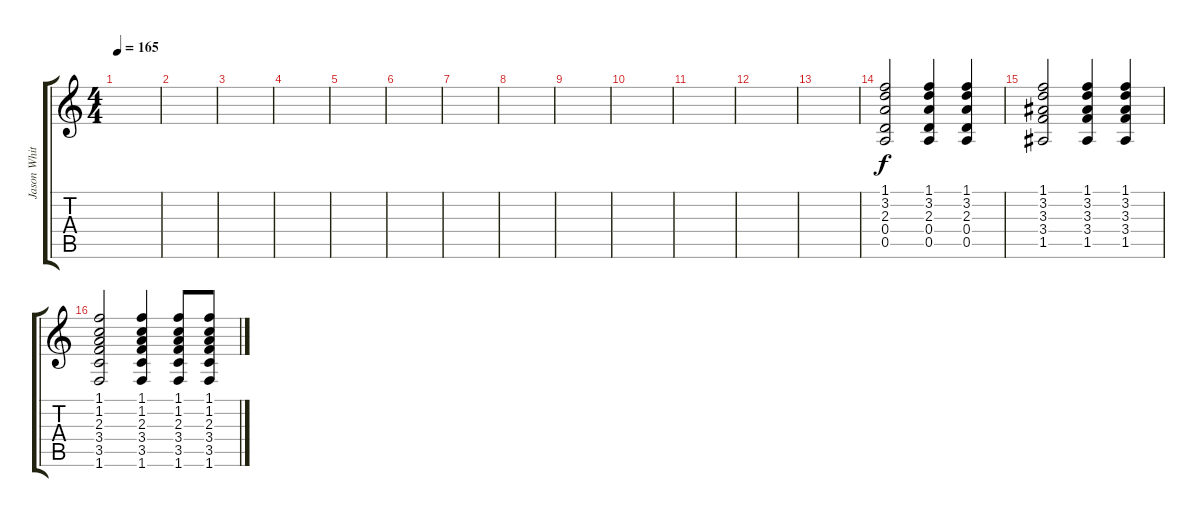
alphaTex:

\track ("Jason White - Guitar" "Jason Whit") {instrument acousticguitarsteel}
\staff {score tabs}
\tuning (E4 B3 G3 D3 A2 E2) {hide}
\ts (4 4)
\tempo 165
\clef g2
\ks c
|
|
|
|
|
|
|
|
|
|
|
|
|
(1.1 3.2 2.3 0.4 0.5).2 (1.1 3.2 2.3 0.4 0.5).4 (1.1 3.2 2.3 0.4 0.5).4 |
(1.1 3.2 3.3 3.4 1.5).2 (1.1 3.2 3.3 3.4 1.5).4 (1.1 3.2 3.3 3.4 1.5).4 |
(1.1 1.2 2.3 3.4 3.5 1.6).2 (1.1 1.2 2.3 3.4 3.5 1.6).4 (1.1 1.2 2.3 3.4 3.5 1.6).8 (1.1 1.2 2.3 3.4 3.5 1.6).8
